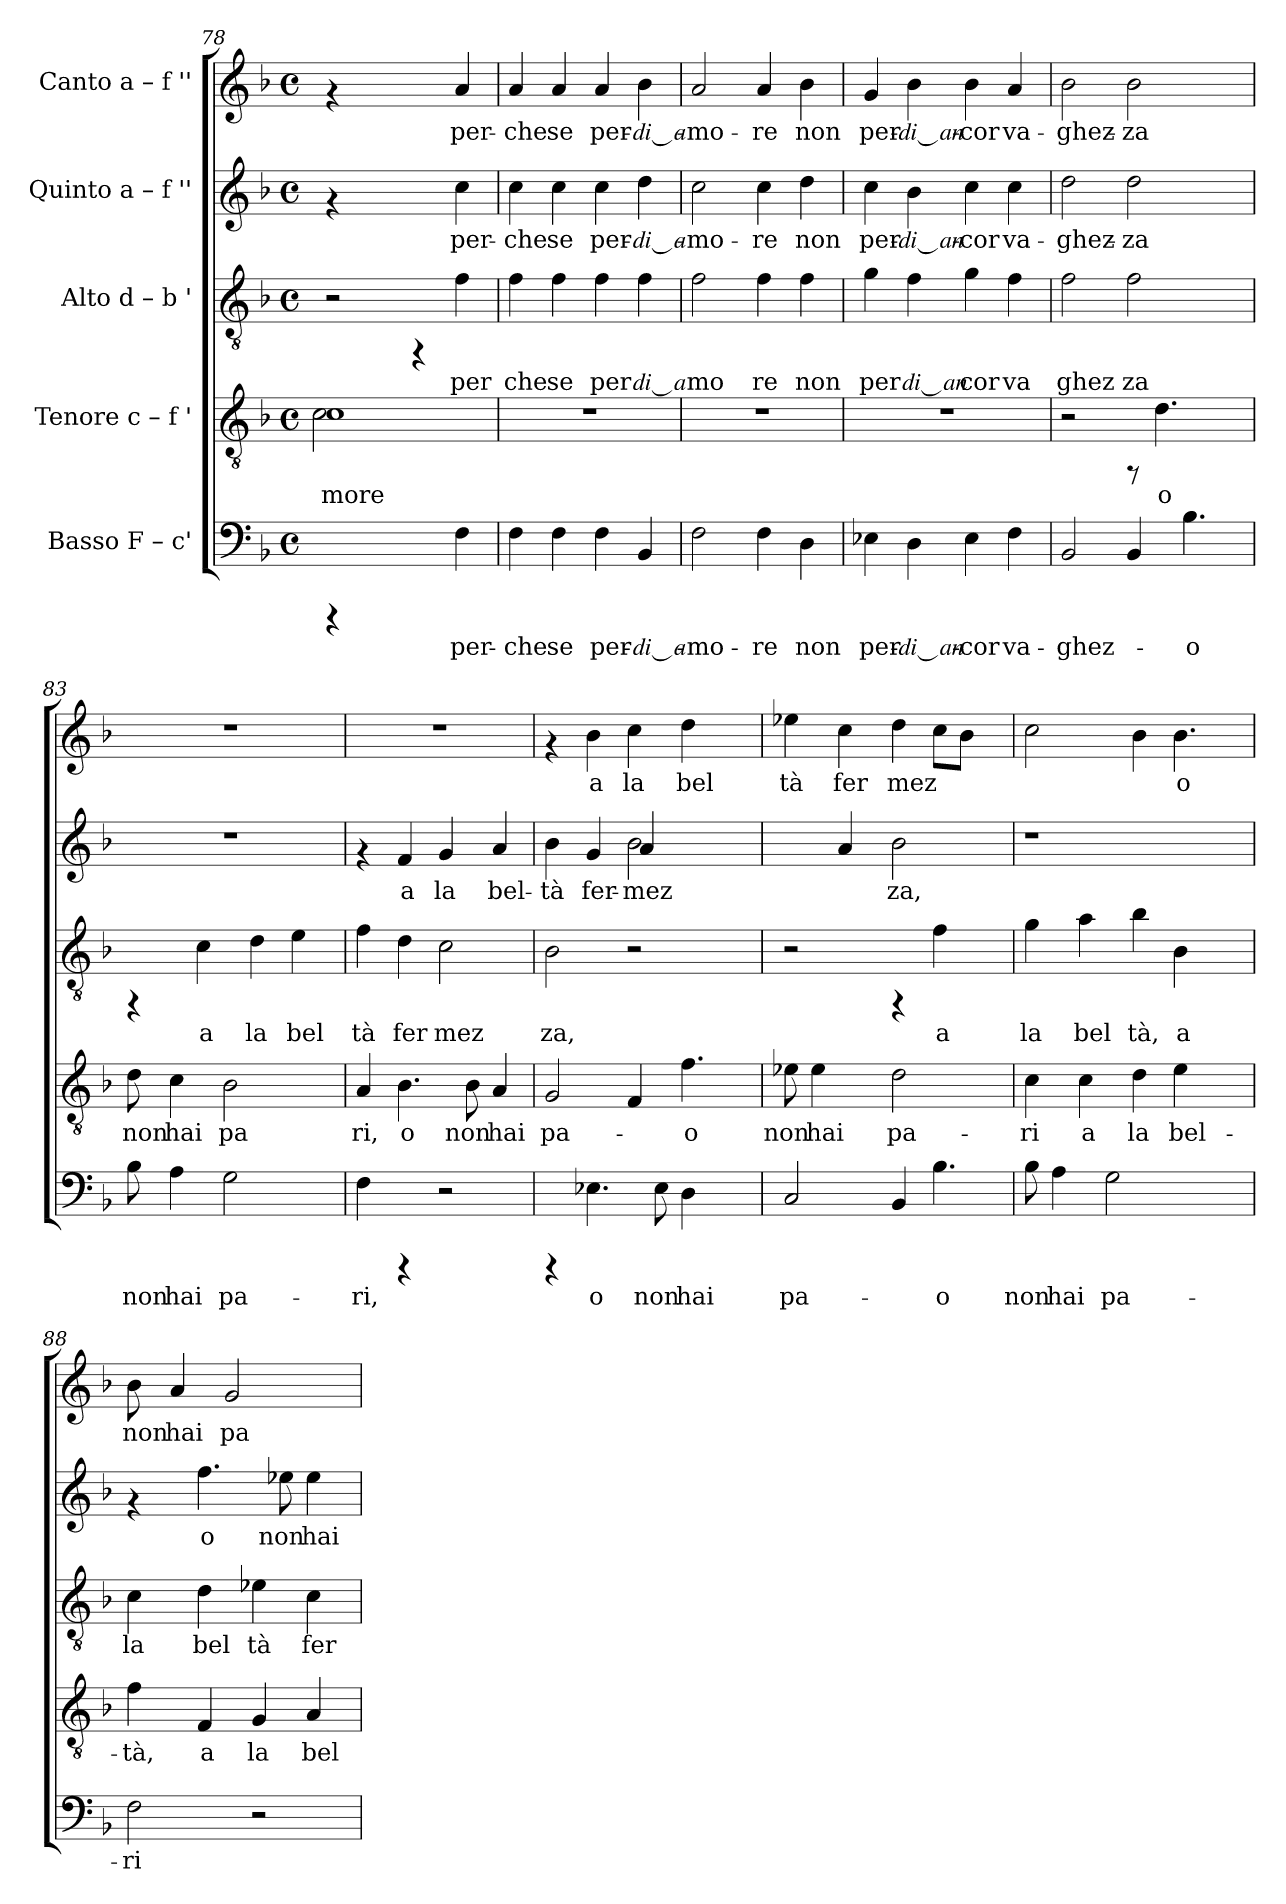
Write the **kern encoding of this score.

**kern	**text	**kern	**text	**kern	**text	**kern	**text	**kern	**text
*part5	*part5	*part4	*part4	*part3	*part3	*part2	*part2	*part1	*part1
*staff5	*staff5	*staff4	*staff4	*staff3	*staff3	*staff2	*staff2	*staff1	*staff1
*I"Basso  F – c'	*	*I"Tenore  c – f '	*	*I"Alto  d – b '	*	*I"Quinto  a – f ''	*	*I"Canto  a – f ''	*
!!LO:PB:g=z
*clefF4	*	*clefGv2	*	*clefGv2	*	*clefG2	*	*clefG2	*
*k[b-]	*	*k[b-]	*	*k[b-]	*	*k[b-]	*	*k[b-]	*
*F:	*	*F:	*	*F:	*	*F:	*	*F:	*
*M4/4	*	*M4/4	*	*M4/4	*	*M4/4	*	*M4/4	*
*met(c)	*	*met(c)	*	*met(c)	*	*met(c)	*	*met(c)	*
=78	=78	=78	=78	=78	=78	=78	=78	=78	=78
*	*	*^	*	*	*	*	*	*	*
!	!	!	!	!LO:LY:b:cj	!	!	!	!	!	!
4rCCC	.	1c	2c\	-more	2r	.	4rf	.	4rf	.
2ryy	.	.	.	.	.	.	2ryy	.	2ryy	.
.	.	.	2ryy	.	4rFF	.	.	.	.	.
!	!LO:LY:b:cj	!	!	!	!	!LO:LY:b:rj	!	!LO:LY:b:rj	!	!LO:LY:b:rj
4F\	per-	.	.	.	4f\	per	4cc\	per-	4a/	per-
*	*	*v	*v	*	*	*	*	*	*	*
=79	=79	=79	=79	=79	=79	=79	=79	=79	=79
!	!LO:LY:b:cj	!	!	!	!LO:LY:b:rj	!	!LO:LY:b:rj	!	!LO:LY:b:rj
4F\	-che	1r	.	4f\	che	4cc\	-che	4a/	-che
!	!LO:LY:b:cj	!	!	!	!LO:LY:b:rj	!	!LO:LY:b:rj	!	!LO:LY:b:rj
4F\	se	.	.	4f\	se	4cc\	se	4a/	se
!	!LO:LY:b:cj	!	!	!	!LO:LY:b:rj	!	!LO:LY:b:rj	!	!LO:LY:b:rj
4F\	per-	.	.	4f\	per	4cc\	per-	4a/	per-
!	!LO:LY:b:cj	!	!	!	!LO:LY:b:rj	!	!LO:LY:b:rj	!	!LO:LY:b:rj
4BB-/	-di‿a-	.	.	4f\	di‿a	4dd\	-di‿a-	4b-\	-di‿a-
=80	=80	=80	=80	=80	=80	=80	=80	=80	=80
!	!LO:LY:b:cj	!	!	!	!LO:LY:b:rj	!	!LO:LY:b:rj	!	!LO:LY:b:rj
2F\	-mo-	1r	.	2f\	mo	2cc\	-mo-	2a/	-mo-
!	!LO:LY:b:cj	!	!	!	!LO:LY:b:rj	!	!LO:LY:b:rj	!	!LO:LY:b:rj
4F\	-re	.	.	4f\	re	4cc\	-re	4a/	-re
!	!LO:LY:b:cj	!	!	!	!LO:LY:b:rj	!	!LO:LY:b:rj	!	!LO:LY:b:rj
4D\	non	.	.	4f\	non	4dd\	non	4b-\	non
=81	=81	=81	=81	=81	=81	=81	=81	=81	=81
!	!LO:LY:b:cj	!	!	!	!LO:LY:b:rj	!	!LO:LY:b:rj	!	!LO:LY:b:rj
4E-X\	per-	1r	.	4g\	per	4cc\	per-	4g/	per-
!	!LO:LY:b:cj	!	!	!	!LO:LY:b:rj	!	!LO:LY:b:rj	!	!LO:LY:b:rj
4D\	-di‿an-	.	.	4f\	di‿an	4b-\	-di‿an-	4b-\	-di‿an-
!	!LO:LY:b:cj	!	!	!	!LO:LY:b:rj	!	!LO:LY:b:rj	!	!LO:LY:b:rj
4E-\	-cor	.	.	4g\	cor	4cc\	-cor	4b-\	-cor
!	!LO:LY:b:cj	!	!	!	!LO:LY:b:rj	!	!LO:LY:b:rj	!	!LO:LY:b:rj
4F\	va-	.	.	4f\	va	4cc\	va-	4a/	va-
=82	=82	=82	=82	=82	=82	=82	=82	=82	=82
!	!LO:LY:b:cj	!	!	!	!LO:LY:b:rj	!	!LO:LY:b:rj	!	!LO:LY:b:rj
2BB-/	-ghez-	2r	.	2f\	ghez	2dd\	-ghez-	2b-\	-ghez-
!	!	!	!	!	!LO:LY:b:rj	!	!LO:LY:b:rj	!	!LO:LY:b:rj
4BB-/	.	8rFF	.	2f\	za	2dd\	-za	2b-\	-za
!	!	!	!LO:LY:b:cj	!	!	!	!	!	!
.	.	4.d\	o	.	.	.	.	.	.
!	!LO:LY:b:cj	!	!	!	!	!	!	!	!
4.B-\	-o	.	.	.	.	.	.	.	.
.	.	8ryy	.	8ryy	.	8ryy	.	8ryy	.
=83	=83	=83	=83	=83	=83	=83	=83	=83	=83
!	!LO:LY:b:cj	!	!LO:LY:b:cj	!	!	!	!	!	!
8B-\	non	8d\	non	4rFF	.	1r	.	1r	.
!	!LO:LY:b:cj	!	!LO:LY:b:cj	!	!	!	!	!	!
4A\	hai	4c\	hai	.	.	.	.	.	.
!	!	!	!	!	!LO:LY:b:rj	!	!	!	!
.	.	.	.	4c\	a	.	.	.	.
!	!LO:LY:b:cj	!	!LO:LY:b:cj	!	!	!	!	!	!
2G\	pa-	2B-\	pa	.	.	.	.	.	.
!	!	!	!	!	!LO:LY:b:rj	!	!	!	!
.	.	.	.	4d\	la	.	.	.	.
!	!	!	!	!	!LO:LY:b:rj	!	!	!	!
.	.	.	.	4e\	bel	.	.	.	.
8ryy	.	8ryy	.	.	.	.	.	.	.
!!LO:PB:g=z
=84	=84	=84	=84	=84	=84	=84	=84	=84	=84
!	!LO:LY:b:cj	!	!LO:LY:b:cj	!	!LO:LY:b:rj	!	!	!	!
4F\	-ri,	4A/	ri,	4f\	tà	4rf	.	1r	.
!	!	!	!LO:LY:b:cj	!	!LO:LY:b:rj	!	!LO:LY:b:rj	!	!
4rCCC	.	4.B-\	o	4d\	fer	4f/	a	.	.
!	!	!	!	!	!LO:LY:b:rj	!	!LO:LY:b:rj	!	!
2r	.	.	.	2c\	mez	4g/	la	.	.
!	!	!	!LO:LY:b:cj	!	!	!	!	!	!
.	.	8B-\	non	.	.	.	.	.	.
!	!	!	!LO:LY:b:cj	!	!	!	!LO:LY:b:rj	!	!
.	.	4A/	hai	.	.	4a/	bel-	.	.
=85	=85	=85	=85	=85	=85	=85	=85	=85	=85
!	!	!	!LO:LY:b:cj	!	!LO:LY:b:rj	!	!LO:LY:b:rj	!	!
*	*	*	*	*	*	*^	*	*	*
4rCCC	.	2G/	pa-	2B-\	za,	4b-\	2ryy	-tà	4rf	.
!	!LO:LY:b:cj	!	!	!	!	!	!	!LO:LY:b:rj	!	!LO:LY:b:rj
4.E-X\	o	.	.	.	.	4g/	.	fer-	4b-\	a
!	!	!	!	!	!	!	!	!LO:LY:b:rj	!	!LO:LY:b:rj
.	.	4F/	.	2r	.	2b-\	4a/	-mez-	4cc\	la
!	!LO:LY:b:cj	!	!	!	!	!	!	!	!	!
8E-\	non	.	.	.	.	.	.	.	.	.
!	!LO:LY:b:cj	!	!LO:LY:b:cj	!	!	!	!	!	!	!LO:LY:b:rj
4D\	hai	4.f\	-o	.	.	.	8ryy	.	4dd\	bel
.	.	.	.	.	.	.	4ryy	.	.	.
8ryy	.	.	.	8ryy	.	8ryy	.	.	8ryy	.
*	*	*	*	*	*	*v	*v	*	*	*
=86	=86	=86	=86	=86	=86	=86	=86	=86	=86
!	!LO:LY:b:cj	!	!LO:LY:b:cj	!	!	!	!	!	!LO:LY:b:rj
2C/	pa-	8e-X\	non	2r	.	4ryy	.	4ee-X\	tà
!	!	!	!LO:LY:b:cj	!	!	!	!	!	!
.	.	4e-\	hai	.	.	.	.	.	.
!	!	!	!	!	!	!	!LO:LY:b:rj	!	!LO:LY:b:rj
.	.	.	.	.	.	4a/	--	4cc\	fer
.	.	8ryy	.	.	.	.	.	.	.
!	!	!	!LO:LY:b:cj	!	!	!	!LO:LY:b:rj	!	!LO:LY:b:rj
4BB-/	.	2d\	pa-	4rFF	.	2b-\	-za,	4dd\	mez
!	!LO:LY:b:cj	!	!	!	!LO:LY:b:rj	!	!	!	!LO:LY:b:rj
4.B-\	-o	.	.	4f\	a	.	.	8cc\L	.
!	!	!	!	!	!	!	!	!	!LO:LY:b:rj
.	.	.	.	.	.	.	.	8b-\J	.
.	.	8ryy	.	8ryy	.	8ryy	.	8ryy	.
=87	=87	=87	=87	=87	=87	=87	=87	=87	=87
!	!LO:LY:b:cj	!	!LO:LY:b:cj	!	!LO:LY:b:rj	!	!	!	!LO:LY:b:rj
8B-\	non	4c\	-ri	4g\	la	1r	.	2cc\	.
!	!LO:LY:b:cj	!	!	!	!	!	!	!	!
4A\	hai	.	.	.	.	.	.	.	.
!	!	!	!LO:LY:b:cj	!	!LO:LY:b:rj	!	!	!	!
.	.	4c\	a	4a\	bel	.	.	.	.
!	!LO:LY:b:cj	!	!	!	!	!	!	!	!
2G\	pa-	.	.	.	.	.	.	.	.
!	!	!	!LO:LY:b:cj	!	!LO:LY:b:rj	!	!	!	!
.	.	4d\	la	4b-\	tà,	.	.	4b-\	.
!	!	!	!LO:LY:b:cj	!	!LO:LY:b:rj	!	!	!	!LO:LY:b:rj
.	.	4e\	bel-	4B-\	a	.	.	4.b-\	o
4ryy	.	.	.	.	.	.	.	.	.
.	.	8ryy	.	8ryy	.	8ryy	.	.	.
=88	=88	=88	=88	=88	=88	=88	=88	=88	=88
!	!LO:LY:b:cj	!	!LO:LY:b:cj	!	!LO:LY:b:rj	!	!	!	!LO:LY:b:rj
2F\	-ri	4f\	-tà,	4c\	la	4rf	.	8b-\	non
!	!	!	!	!	!	!	!	!	!LO:LY:b:rj
.	.	.	.	.	.	.	.	4a/	hai
!	!	!	!LO:LY:b:cj	!	!LO:LY:b:rj	!	!LO:LY:b:rj	!	!
.	.	4F/	a	4d\	bel	4.ff\	o	.	.
!	!	!	!	!	!	!	!	!	!LO:LY:b:rj
.	.	.	.	.	.	.	.	2g/	pa
!	!	!	!LO:LY:b:cj	!	!LO:LY:b:rj	!	!	!	!
2r	.	4G/	la	4e-X\	tà	.	.	.	.
!	!	!	!	!	!	!	!LO:LY:b:rj	!	!
.	.	.	.	.	.	8ee-X\	non	.	.
!	!	!	!LO:LY:b:cj	!	!LO:LY:b:rj	!	!LO:LY:b:rj	!	!
.	.	4A/	bel-	4c\	fer	4ee-\	hai	.	.
.	.	.	.	.	.	.	.	8ryy	.
=	=	=	=	=	=	=	=	=	=
*-	*-	*-	*-	*-	*-	*-	*-	*-	*-
